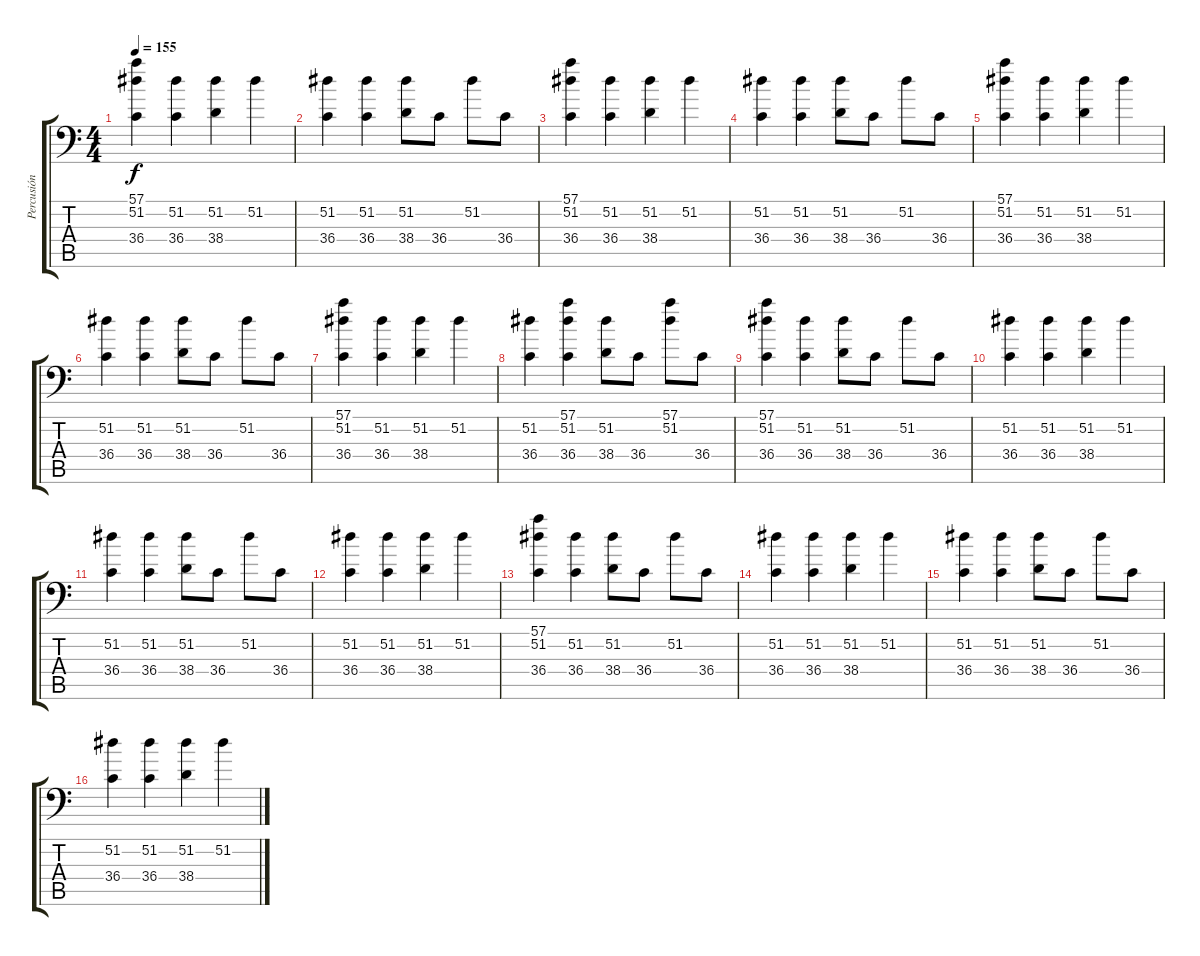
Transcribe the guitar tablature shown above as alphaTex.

\track ("Percusión" "Percusión") {instrument acousticgrandpiano}
\staff {score tabs}
\tuning (C-1 C-1 C-1 C-1 C-1 C-1) {hide}
\ts (4 4)
\tempo 155
\clef f4
\ks c
(57.1 51.2 36.4).4{dy f} (51.2 36.4).4 (51.2 38.4).4 51.2.4 |
(51.2 36.4).4 (51.2 36.4).4 (51.2 38.4).8 36.4.8 51.2.8 36.4.8 |
(57.1 51.2 36.4).4 (51.2 36.4).4 (51.2 38.4).4 51.2.4 |
(51.2 36.4).4 (51.2 36.4).4 (51.2 38.4).8 36.4.8 51.2.8 36.4.8 |
(57.1 51.2 36.4).4 (51.2 36.4).4 (51.2 38.4).4 51.2.4 |
(51.2 36.4).4 (51.2 36.4).4 (51.2 38.4).8 36.4.8 51.2.8 36.4.8 |
(57.1 51.2 36.4).4 (51.2 36.4).4 (51.2 38.4).4 51.2.4 |
(51.2 36.4).4 (57.1 51.2 36.4).4 (51.2 38.4).8 36.4.8 (57.1 51.2).8 36.4.8 |
(57.1 51.2 36.4).4 (51.2 36.4).4 (51.2 38.4).8 36.4.8 51.2.8 36.4.8 |
(51.2 36.4).4 (51.2 36.4).4 (51.2 38.4).4 51.2.4 |
(51.2 36.4).4 (51.2 36.4).4 (51.2 38.4).8 36.4.8 51.2.8 36.4.8 |
(51.2 36.4).4 (51.2 36.4).4 (51.2 38.4).4 51.2.4 |
(57.1 51.2 36.4).4 (51.2 36.4).4 (51.2 38.4).8 36.4.8 51.2.8 36.4.8 |
(51.2 36.4).4 (51.2 36.4).4 (51.2 38.4).4 51.2.4 |
(51.2 36.4).4 (51.2 36.4).4 (51.2 38.4).8 36.4.8 51.2.8 36.4.8 |
(51.2 36.4).4 (51.2 36.4).4 (51.2 38.4).4 51.2.4
